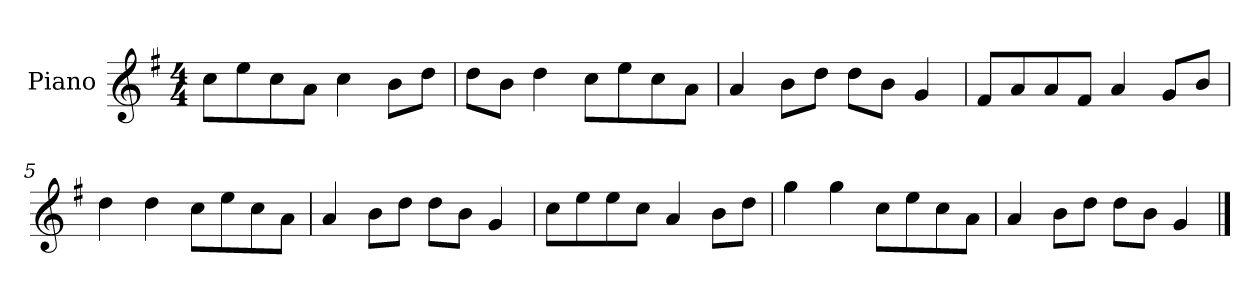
**kern
*part1
*staff1
*I"Piano
*I'P-no
*clefG2
*k[f#]
*M4/4
*MM90
=1
8cc\L
8ee\
8cc\
8a\J
4cc\
8b\L
8dd\J
=2
8dd\L
8b\J
4dd\
8cc\L
8ee\
8cc\
8a\J
=3
4a/
8b\L
8dd\J
8dd\L
8b\J
4g/
=4
8f#/L
8a/
8a/
8f#/J
4a/
8g/L
8b/J
=5
4dd\
4dd\
8cc\L
8ee\
8cc\
8a\J
=6
4a/
8b\L
8dd\J
8dd\L
8b\J
4g/
!!LO:LB:g=z
=7
8cc\L
8ee\
8ee\
8cc\J
4a/
8b\L
8dd\J
=8
4gg\
4gg\
8cc\L
8ee\
8cc\
8a\J
=9
4a/
8b\L
8dd\J
8dd\L
8b\J
4g/
==
*-
